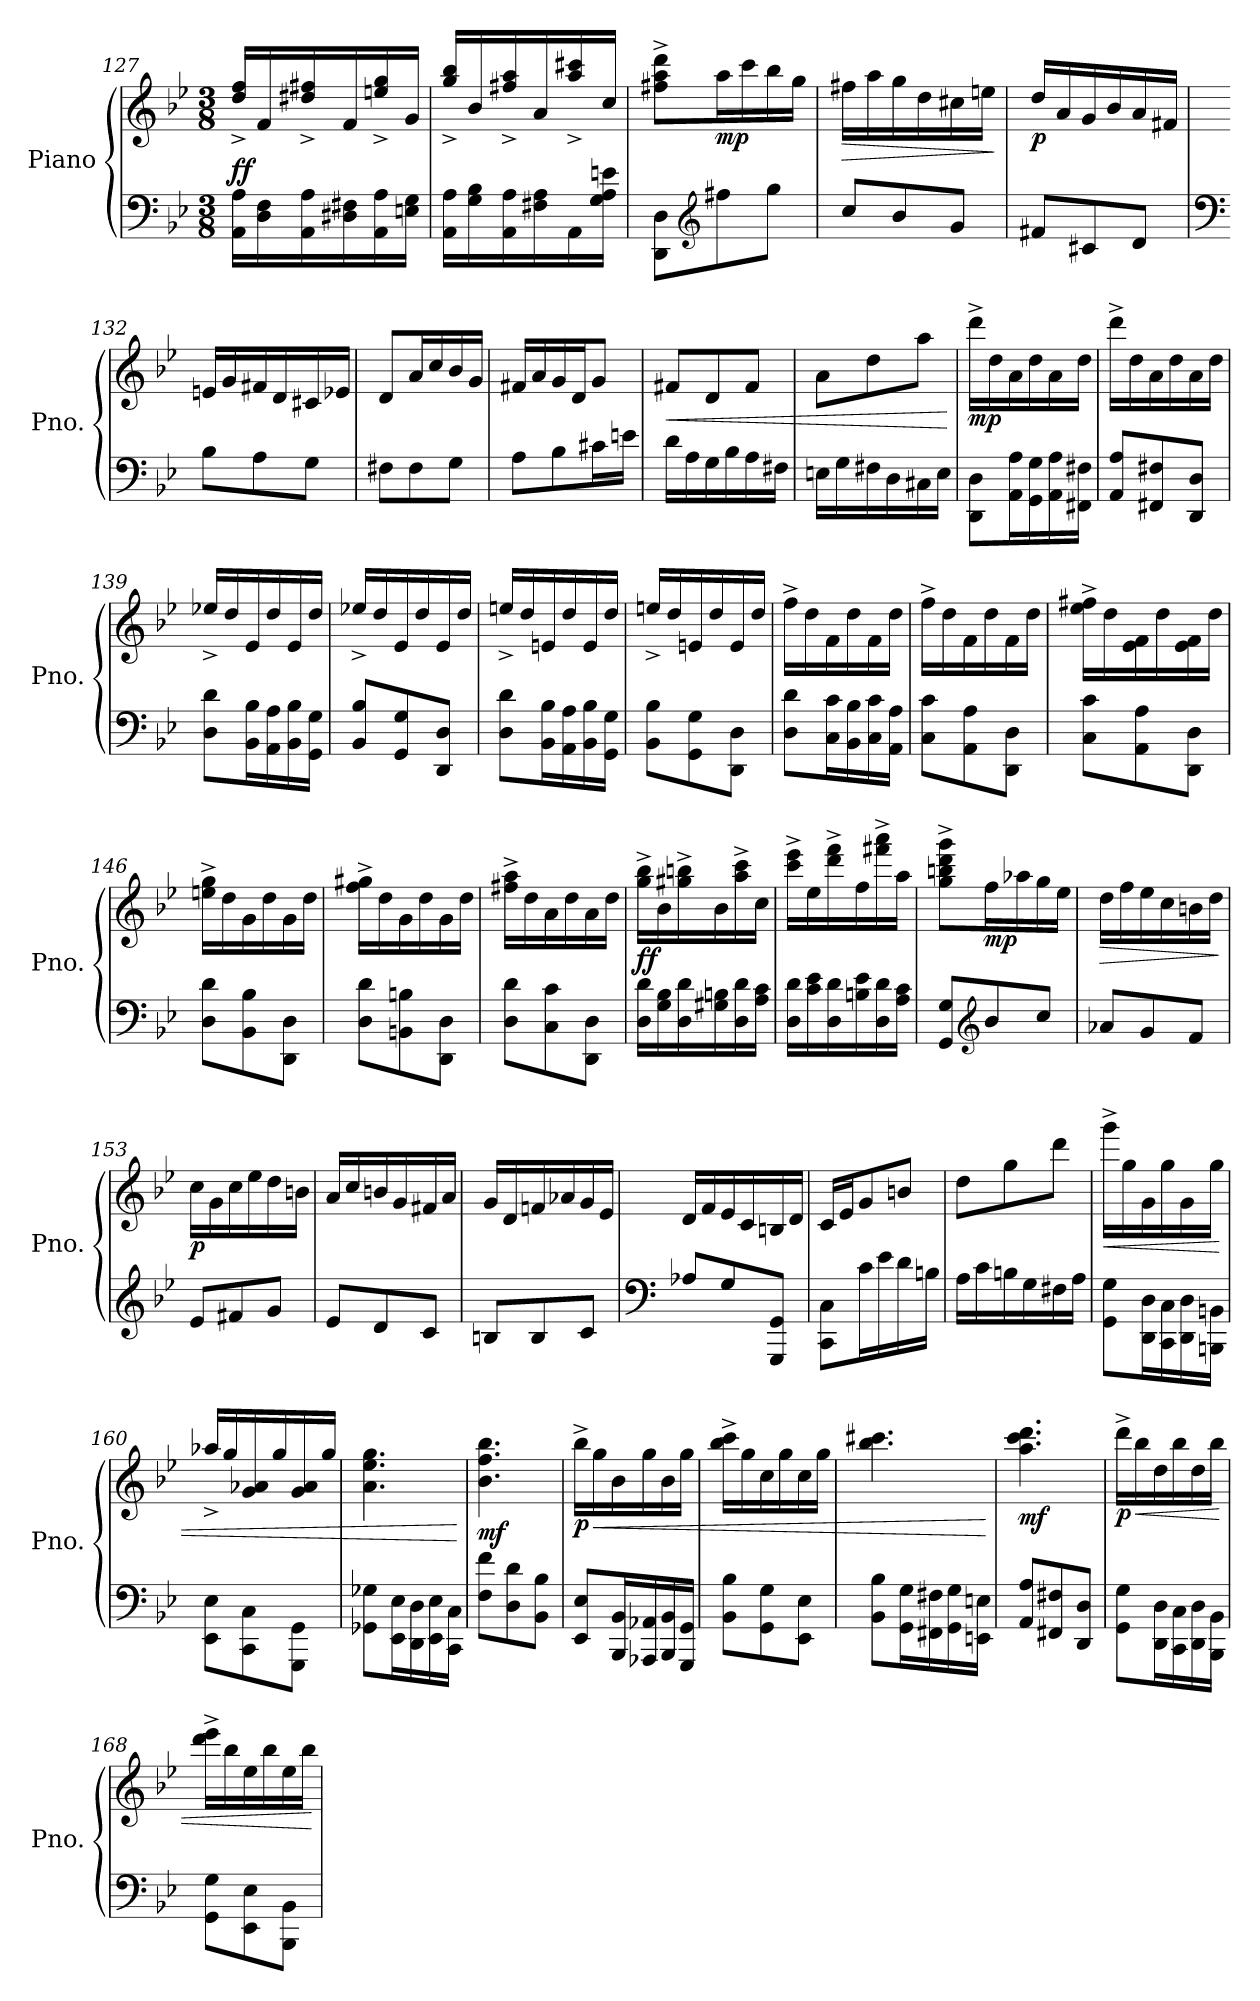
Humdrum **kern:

**kern	**kern	**dynam
*part1	*part1	*part1
*staff2	*staff1	*staff1/2
*I"Piano	*	*
*I'Pno.	*	*
!!LO:LB:g=z
*clefF4	*clefG2	*
*k[b-e-]	*k[b-e-]	*
*M3/8	*M3/8	*
=127	=127	=127
!	!	!LO:DY:a=2
16AA\ 16A\LL	16dd/^ 16ff/^LL	ff
16D\ 16F\	16f/	.
16AA\ 16A\	16dd#X/^ 16ff#X/^	.
16D#X\ 16F#X\	16f/	.
16AA\ 16A\	16een/^ 16gg/^	.
16En\ 16G\JJ	16g/JJ	.
=128	=128	=128
16AA\ 16A\LL	16gg/^ 16bb-/^LL	.
16G\ 16B-\	16b-/	.
16AA\ 16A\	16ff#X/^ 16aa/^	.
16F#X\ 16A\	16a/	.
16AA\	16aa/^ 16ccc#X/^	.
16G\ 16A\ 16en\JJ	16cc/JJ	.
=129	=129	=129
8DD\ 8D\L	8ff#X\^ 8aa\^ 8ddd\^L	.
*clefG2	*	*
!	!	!LO:DY:b
8ff#X\	16aa\L	mp
.	16ccc\	.
8gg\J	16bb-\	.
.	16gg\JJ	.
=130	=130	=130
!	!	!LO:HP:b
8cc/L	16ff#X\LL	>
.	16aa\	.
8b-/	16gg\	.
.	16dd\	.
8g/J	16cc#X\	.
.	16een\JJ	.
.	.	]
!!LO:LB:g=z
=131	=131	=131
!	!	!LO:DY:b
8f#X/L	16dd/LL	p
.	16a/	.
8c#X/	16g/	.
.	16b-/	.
8d/J	16a/	.
.	16f#X/JJ	.
=132	=132	=132
*clefF4	*	*
8B-\L	16en/LL	.
.	16g/	.
8A\	16f#X/	.
.	16d/	.
8G\J	16c#X/	.
.	16e-X/JJ	.
=133	=133	=133
8F#X\L	8d/L	.
8F#\	16a/L	.
.	16cc/	.
8G\J	16b-/	.
.	16g/JJ	.
=134	=134	=134
8A\L	16f#X/LL	.
.	16a/	.
8B-\	16g/	.
.	16d/J	.
16c#X\L	8g/J	.
16en\JJ	.	.
=135	=135	=135
!	!	!LO:HP:b
16d\LL	8f#X/L	<
16A\	.	.
16G\	8d/	.
16B-\	.	.
16A\	8f#/J	.
16F#X\JJ	.	.
!!LO:LB:g=z
=136	=136	=136
16En\LL	8a\L	.
16G\	.	.
16F#X\	8dd\	.
16D\	.	.
16C#X\	8aa\J	.
16E\JJ	.	.
.	.	[
=137	=137	=137
!	!	!LO:DY:b
8DD\ 8D\L	16ddd^\LL	mp
.	16dd\	.
16AA\ 16A\L	16a\	.
16GG\ 16G\	16dd\	.
16AA\ 16A\	16a\	.
16FF#X\ 16F#X\JJ	16dd\JJ	.
=138	=138	=138
8AA/ 8A/L	16ddd^\LL	.
.	16dd\	.
8FF#X/ 8F#X/	16a\	.
.	16dd\	.
8DD/ 8D/J	16a\	.
.	16dd\JJ	.
=139	=139	=139
8D\ 8d\L	16ee-X^/LL	.
.	16dd/	.
16BB-\ 16B-\L	16e-/	.
16AA\ 16A\	16dd/	.
16BB-\ 16B-\	16e-/	.
16GG\ 16G\JJ	16dd/JJ	.
=140	=140	=140
8BB-/ 8B-/L	16ee-X^/LL	.
.	16dd/	.
8GG/ 8G/	16e-/	.
.	16dd/	.
8DD/ 8D/J	16e-/	.
.	16dd/JJ	.
=141	=141	=141
8D\ 8d\L	16een^/LL	.
.	16dd/	.
16BB-\ 16B-\L	16en/	.
16AA\ 16A\	16dd/	.
16BB-\ 16B-\	16e/	.
16GG\ 16G\JJ	16dd/JJ	.
!!LO:LB:g=z
=142	=142	=142
8BB-\ 8B-\L	16een^/LL	.
.	16dd/	.
8GG\ 8G\	16en/	.
.	16dd/	.
8DD\ 8D\J	16e/	.
.	16dd/JJ	.
=143	=143	=143
8D\ 8d\L	16ff^\LL	.
.	16dd\	.
16C\ 16c\L	16f\	.
16BB-\ 16B-\	16dd\	.
16C\ 16c\	16f\	.
16AA\ 16A\JJ	16dd\JJ	.
=144	=144	=144
8C\ 8c\L	16ff^\LL	.
.	16dd\	.
8AA\ 8A\	16f\	.
.	16dd\	.
8DD\ 8D\J	16f\	.
.	16dd\JJ	.
=145	=145	=145
8C\ 8c\L	16ee-\^ 16ff#X\^LL	.
.	16dd\	.
8AA\ 8A\	16e-\ 16f\	.
.	16dd\	.
8DD\ 8D\J	16e-\ 16f\	.
.	16dd\JJ	.
=146	=146	=146
8D\ 8d\L	16een\^ 16gg\^LL	.
.	16dd\	.
8BB-\ 8B-\	16g\	.
.	16dd\	.
8DD\ 8D\J	16g\	.
.	16dd\JJ	.
=147	=147	=147
8D\ 8d\L	16ff\^ 16gg#X\^LL	.
.	16dd\	.
8BBn\ 8Bn\	16g\	.
.	16dd\	.
8DD\ 8D\J	16g\	.
.	16dd\JJ	.
!!LO:PB:g=z
=148	=148	=148
8D\ 8d\L	16ff#X\^ 16aa\^LL	.
.	16dd\	.
8C\ 8c\	16a\	.
.	16dd\	.
8DD\ 8D\J	16a\	.
.	16dd\JJ	.
=149	=149	=149
!	!	!LO:DY:b
16D\ 16d\LL	16gg\^ 16bb-\^LL	ff
16G\ 16B-\	16b-\	.
16D\ 16d\	16gg#X\^ 16bbn\^	.
16G#X\ 16Bn\	16b-\	.
16D\ 16d\	16aa\^ 16ccc\^	.
16A\ 16c\JJ	16cc\JJ	.
=150	=150	=150
16D\ 16d\LL	16ccc\^ 16eee-\^LL	.
16c\ 16e-\	16ee-\	.
16D\ 16d\	16ddd\^ 16fff\^	.
16Bn\ 16e-\	16ff\	.
16D\ 16d\	16fff#X\^ 16aaa\^	.
16A\ 16c\JJ	16aa\JJ	.
=151	=151	=151
8GG/ 8G/L	8gg\^ 8bbn\^ 8ddd\^ 8ggg\^L	.
*clefG2	*	*
!	!	!LO:DY:b
8b-/	16ff\L	mp
.	16aa-X\	.
8cc/J	16gg\	.
.	16ee-\JJ	.
=152	=152	=152
!	!	!LO:HP:b
8a-X/L	16dd\LL	>
.	16ff\	.
8g/	16ee-\	.
.	16cc\	.
8f/J	16bn\	.
.	16dd\JJ	.
.	.	]
!!LO:LB:g=z
=153	=153	=153
!	!	!LO:DY:b
8e-/L	16cc\LL	p
.	16g\	.
8f#X/	16cc\	.
.	16ee-\	.
8g/J	16dd\	.
.	16bn\JJ	.
=154	=154	=154
8e-/L	16a/LL	.
.	16cc/	.
8d/	16bn/	.
.	16g/	.
8c/J	16f#X/	.
.	16a/JJ	.
=155	=155	=155
8Bn/L	16g/LL	.
.	16d/	.
8B/	16fn/	.
.	16a-X/	.
8c/J	16g/	.
.	16e-/JJ	.
=156	=156	=156
*clefF4	*	*
8A-X/L	16d/LL	.
.	16f/	.
8G/	16e-/	.
.	16c/	.
8GGG/ 8GG/J	16Bn/	.
.	16d/JJ	.
=157	=157	=157
8CC\ 8C\L	16c/LL	.
.	16e-/J	.
16c\L	8g/	.
16e-\	.	.
16d\	8bn/J	.
16Bn\JJ	.	.
!!LO:LB:g=z
=158	=158	=158
16A\LL	8dd\L	.
16c\	.	.
16Bn\	8gg\	.
16G\	.	.
16F#X\	8ddd\J	.
16A\JJ	.	.
=159	=159	=159
!	!	!LO:HP:b
8GG\ 8G\L	16ggg^\LL	<
.	16gg\	.
16DD\ 16D\L	16g\	.
16CC\ 16C\	16gg\	.
16DD\ 16D\	16g\	.
16BBBn\ 16BBn\JJ	16gg\JJ	.
=160	=160	=160
8EE-\ 8E-\L	16aa-X^/LL	.
.	16gg/	.
8CC\ 8C\	16g/ 16a-X/	.
.	16gg/	.
8GGG\ 8GG\J	16g/ 16a-/	.
.	16gg/JJ	.
=161	=161	=161
8GG-X\ 8G-X\L	4.a\ 4.ee-\ 4.gg\	.
16EE-\ 16E-\L	.	.
16DD\ 16D\	.	.
16EE-\ 16E-\	.	.
16CC\ 16C\JJ	.	.
.	.	[
=162	=162	=162
!	!	!LO:DY:b
8F\ 8f\L	4.b-\ 4.ff\ 4.bb-\	mf
8D\ 8d\	.	.
8BB-\ 8B-\J	.	.
=163	=163	=163
!	!	!LO:DY:b
8EE-/ 8E-/L	16bb-^\LL	p
!	!	!LO:HP:b
.	16gg\	<
16BBB-/ 16BB-/L	16b-\	.
16AAA-X/ 16AA-X/	16gg\	.
16BBB-/ 16BB-/	16b-\	.
16GGG/ 16GG/JJ	16gg\JJ	.
!!LO:LB:g=z
=164	=164	=164
8BB-\ 8B-\L	16bb-\^ 16ccc\^LL	.
.	16gg\	.
8GG\ 8G\	16cc\	.
.	16gg\	.
8EE-\ 8E-\J	16cc\	.
.	16gg\JJ	.
=165	=165	=165
8BB-\ 8B-\L	4.bb-\ 4.ccc#X\	.
16GG\ 16G\L	.	.
16FF#X\ 16F#X\	.	.
16GG\ 16G\	.	.
16EEn\ 16En\JJ	.	.
.	.	[
=166	=166	=166
!	!	!LO:DY:b
8AA/ 8A/L	4.aa\ 4.ccc\ 4.ddd\	mf
8FF#X/ 8F#X/	.	.
8DD/ 8D/J	.	.
=167	=167	=167
!	!	!LO:DY:b
8GG\ 8G\L	16ddd^\LL	p
!	!	!LO:HP:b
.	16bb-\	<
16DD\ 16D\L	16dd\	.
16CC\ 16C\	16bb-\	.
16DD\ 16D\	16dd\	.
16BBB-\ 16BB-\JJ	16bb-\JJ	.
=168	=168	=168
8GG\ 8G\L	16ddd\^ 16eee-\^LL	.
.	16bb-\	.
8EE-\ 8E-\	16ee-\	.
.	16bb-\	.
8BBB-\ 8BB-\J	16ee-\	.
.	16bb-\JJ	.
.	.	[
=	=	=
*-	*-	*-
